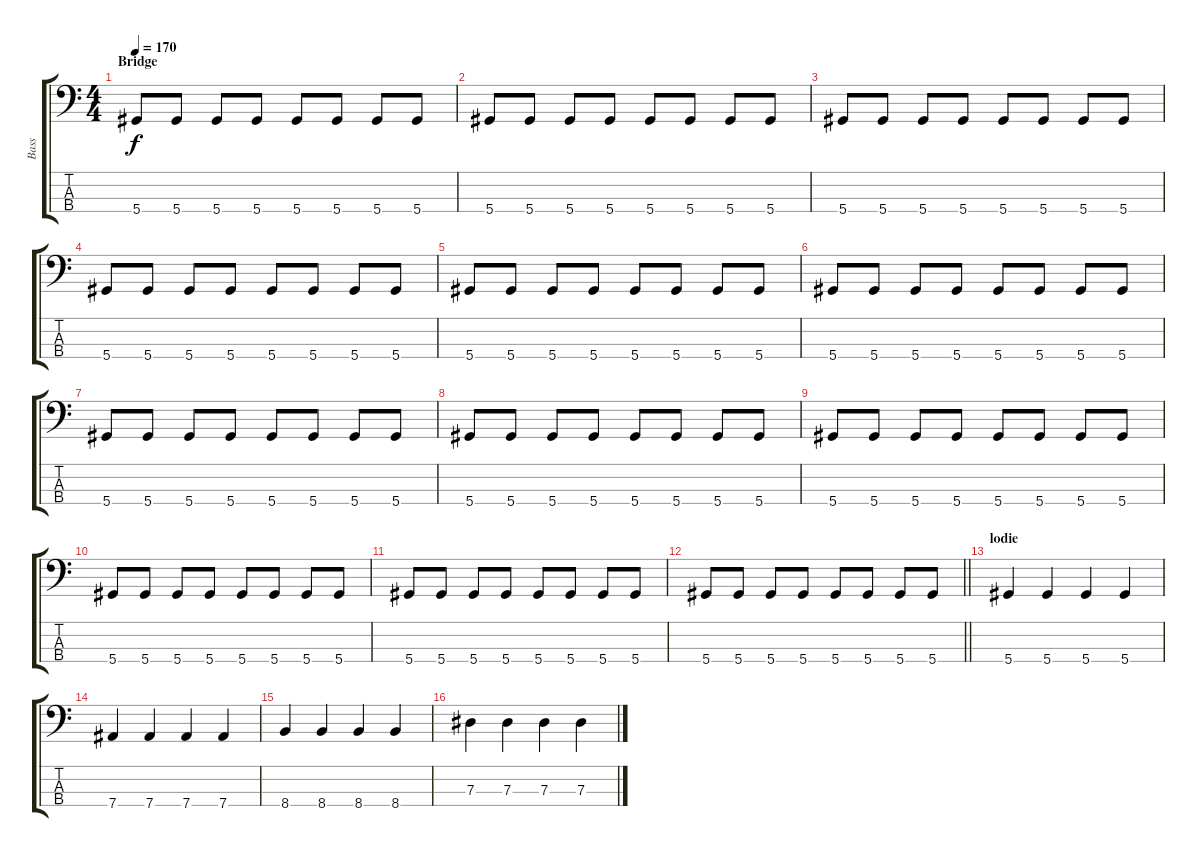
\track ("Bass" "Bass") {instrument electricbasspick}
\staff {score tabs}
\tuning (Gb2 Db2 Ab1 Eb1) {hide}
\ts (4 4)
\section ("" "Bridge")
\tempo 170
\clef f4
\ks c
5.4.8{dy f} 5.4.8 5.4.8 5.4.8 5.4.8 5.4.8 5.4.8 5.4.8 |
5.4.8 5.4.8 5.4.8 5.4.8 5.4.8 5.4.8 5.4.8 5.4.8 |
5.4.8 5.4.8 5.4.8 5.4.8 5.4.8 5.4.8 5.4.8 5.4.8 |
5.4.8 5.4.8 5.4.8 5.4.8 5.4.8 5.4.8 5.4.8 5.4.8 |
5.4.8 5.4.8 5.4.8 5.4.8 5.4.8 5.4.8 5.4.8 5.4.8 |
5.4.8 5.4.8 5.4.8 5.4.8 5.4.8 5.4.8 5.4.8 5.4.8 |
5.4.8 5.4.8 5.4.8 5.4.8 5.4.8 5.4.8 5.4.8 5.4.8 |
5.4.8 5.4.8 5.4.8 5.4.8 5.4.8 5.4.8 5.4.8 5.4.8 |
5.4.8 5.4.8 5.4.8 5.4.8 5.4.8 5.4.8 5.4.8 5.4.8 |
5.4.8 5.4.8 5.4.8 5.4.8 5.4.8 5.4.8 5.4.8 5.4.8 |
5.4.8 5.4.8 5.4.8 5.4.8 5.4.8 5.4.8 5.4.8 5.4.8 |
\barLineRight lightlight
5.4.8 5.4.8 5.4.8 5.4.8 5.4.8 5.4.8 5.4.8 5.4.8 |
\section ("" "lodie")
5.4.4 5.4.4 5.4.4 5.4.4 |
7.4.4 7.4.4 7.4.4 7.4.4 |
8.4.4 8.4.4 8.4.4 8.4.4 |
7.3.4 7.3.4 7.3.4 7.3.4
